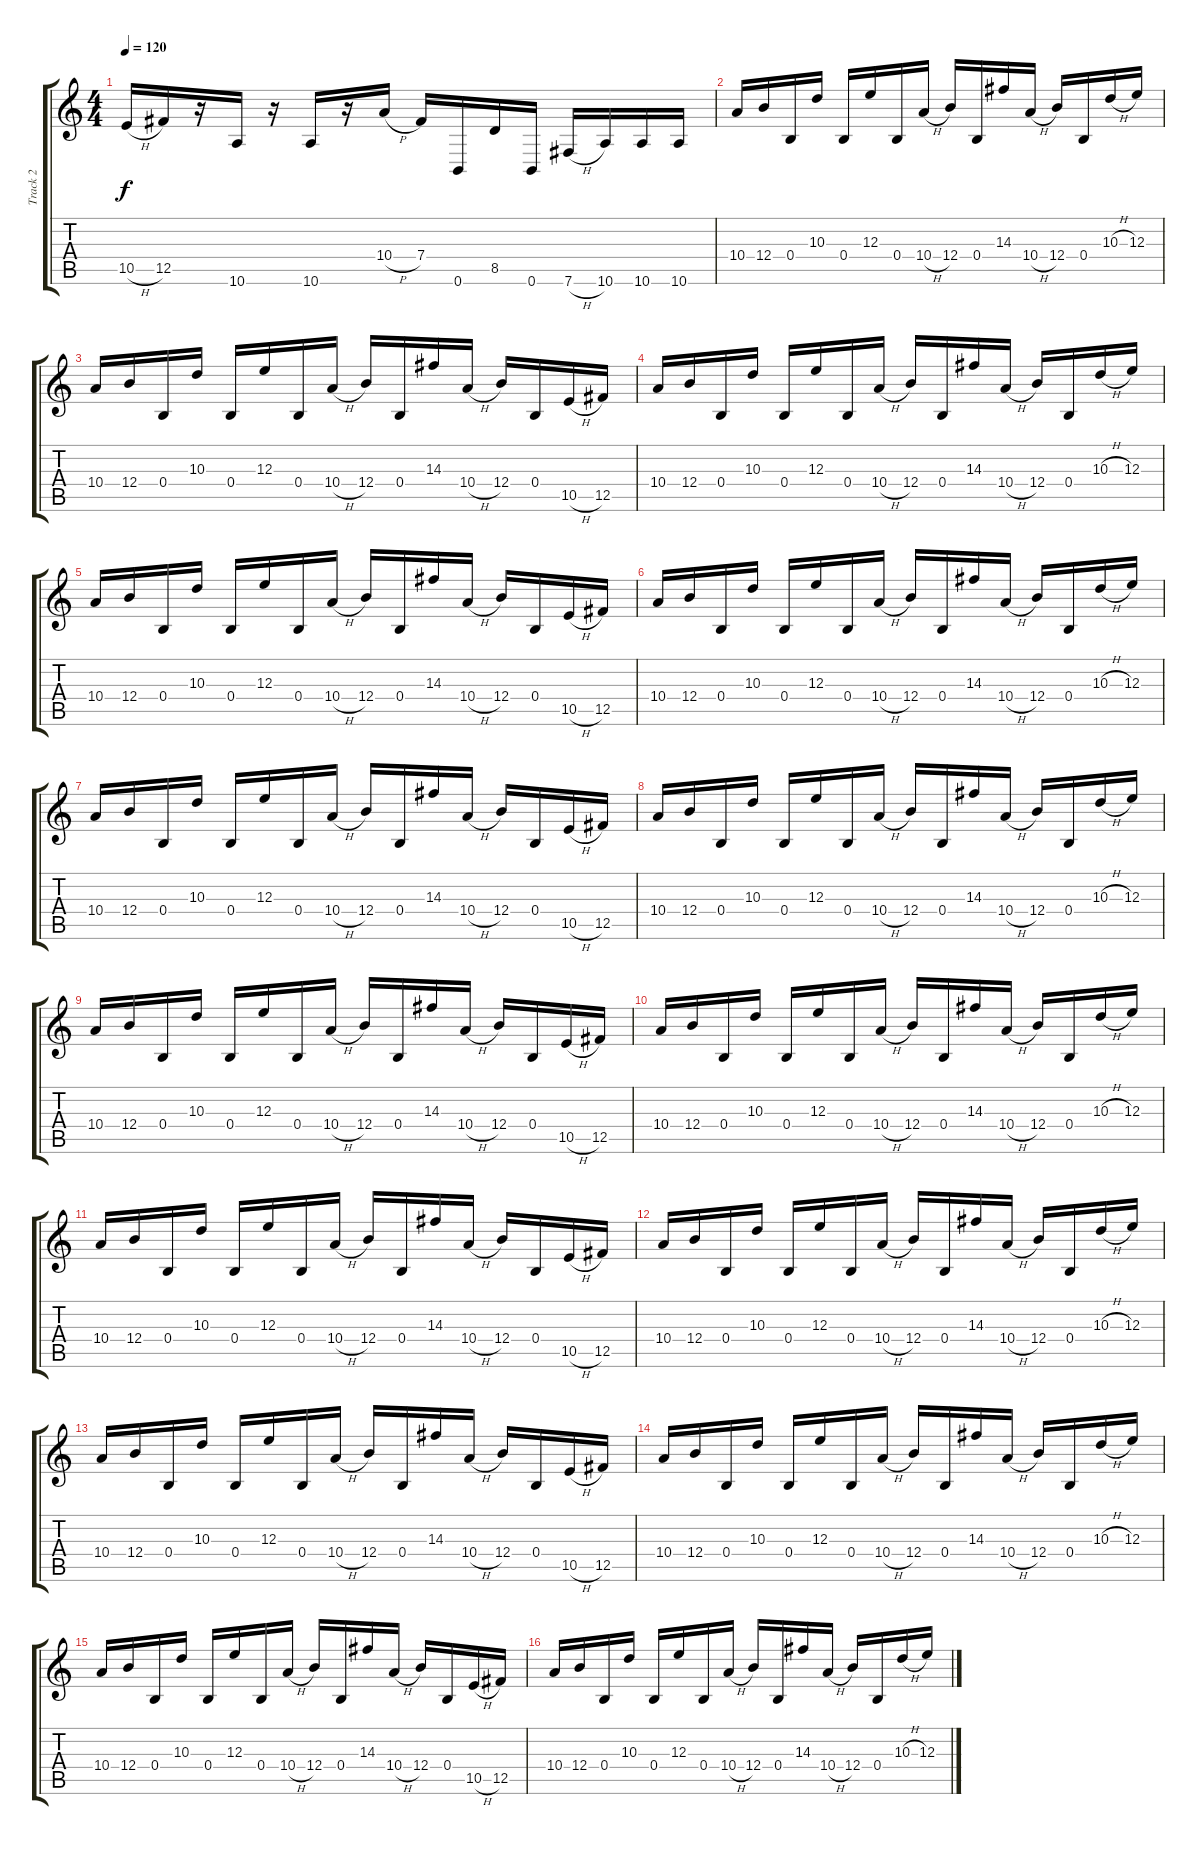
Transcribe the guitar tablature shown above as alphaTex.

\track ("Track 2" "Track 2") {instrument distortionguitar}
\staff {score tabs}
\tuning (Db4 Ab3 E3 B2 Gb2 B1) {hide}
\ts (4 4)
\tempo 120
\clef g2
\ks c
10.5{h}.16{dy f} 12.5.16 r.16 10.6.16 r.16 10.6.16 r.16 10.4{h}.16 7.4.16 0.6.16 8.5.16 0.6.16 7.6{h}.16 10.6.16 10.6.16 10.6.16 |
10.4.16 12.4.16 0.4.16 10.3.16 0.4.16 12.3.16 0.4.16 10.4{h}.16 12.4.16 0.4.16 14.3.16 10.4{h}.16 12.4.16 0.4.16 10.3{h}.16 12.3.16 |
10.4.16 12.4.16 0.4.16 10.3.16 0.4.16 12.3.16 0.4.16 10.4{h}.16 12.4.16 0.4.16 14.3.16 10.4{h}.16 12.4.16 0.4.16 10.5{h}.16 12.5.16 |
10.4.16 12.4.16 0.4.16 10.3.16 0.4.16 12.3.16 0.4.16 10.4{h}.16 12.4.16 0.4.16 14.3.16 10.4{h}.16 12.4.16 0.4.16 10.3{h}.16 12.3.16 |
10.4.16 12.4.16 0.4.16 10.3.16 0.4.16 12.3.16 0.4.16 10.4{h}.16 12.4.16 0.4.16 14.3.16 10.4{h}.16 12.4.16 0.4.16 10.5{h}.16 12.5.16 |
10.4.16 12.4.16 0.4.16 10.3.16 0.4.16 12.3.16 0.4.16 10.4{h}.16 12.4.16 0.4.16 14.3.16 10.4{h}.16 12.4.16 0.4.16 10.3{h}.16 12.3.16 |
10.4.16 12.4.16 0.4.16 10.3.16 0.4.16 12.3.16 0.4.16 10.4{h}.16 12.4.16 0.4.16 14.3.16 10.4{h}.16 12.4.16 0.4.16 10.5{h}.16 12.5.16 |
10.4.16 12.4.16 0.4.16 10.3.16 0.4.16 12.3.16 0.4.16 10.4{h}.16 12.4.16 0.4.16 14.3.16 10.4{h}.16 12.4.16 0.4.16 10.3{h}.16 12.3.16 |
10.4.16 12.4.16 0.4.16 10.3.16 0.4.16 12.3.16 0.4.16 10.4{h}.16 12.4.16 0.4.16 14.3.16 10.4{h}.16 12.4.16 0.4.16 10.5{h}.16 12.5.16 |
10.4.16 12.4.16 0.4.16 10.3.16 0.4.16 12.3.16 0.4.16 10.4{h}.16 12.4.16 0.4.16 14.3.16 10.4{h}.16 12.4.16 0.4.16 10.3{h}.16 12.3.16 |
10.4.16 12.4.16 0.4.16 10.3.16 0.4.16 12.3.16 0.4.16 10.4{h}.16 12.4.16 0.4.16 14.3.16 10.4{h}.16 12.4.16 0.4.16 10.5{h}.16 12.5.16 |
10.4.16 12.4.16 0.4.16 10.3.16 0.4.16 12.3.16 0.4.16 10.4{h}.16 12.4.16 0.4.16 14.3.16 10.4{h}.16 12.4.16 0.4.16 10.3{h}.16 12.3.16 |
10.4.16 12.4.16 0.4.16 10.3.16 0.4.16 12.3.16 0.4.16 10.4{h}.16 12.4.16 0.4.16 14.3.16 10.4{h}.16 12.4.16 0.4.16 10.5{h}.16 12.5.16 |
10.4.16 12.4.16 0.4.16 10.3.16 0.4.16 12.3.16 0.4.16 10.4{h}.16 12.4.16 0.4.16 14.3.16 10.4{h}.16 12.4.16 0.4.16 10.3{h}.16 12.3.16 |
10.4.16 12.4.16 0.4.16 10.3.16 0.4.16 12.3.16 0.4.16 10.4{h}.16 12.4.16 0.4.16 14.3.16 10.4{h}.16 12.4.16 0.4.16 10.5{h}.16 12.5.16 |
10.4.16 12.4.16 0.4.16 10.3.16 0.4.16 12.3.16 0.4.16 10.4{h}.16 12.4.16 0.4.16 14.3.16 10.4{h}.16 12.4.16 0.4.16 10.3{h}.16 12.3.16
